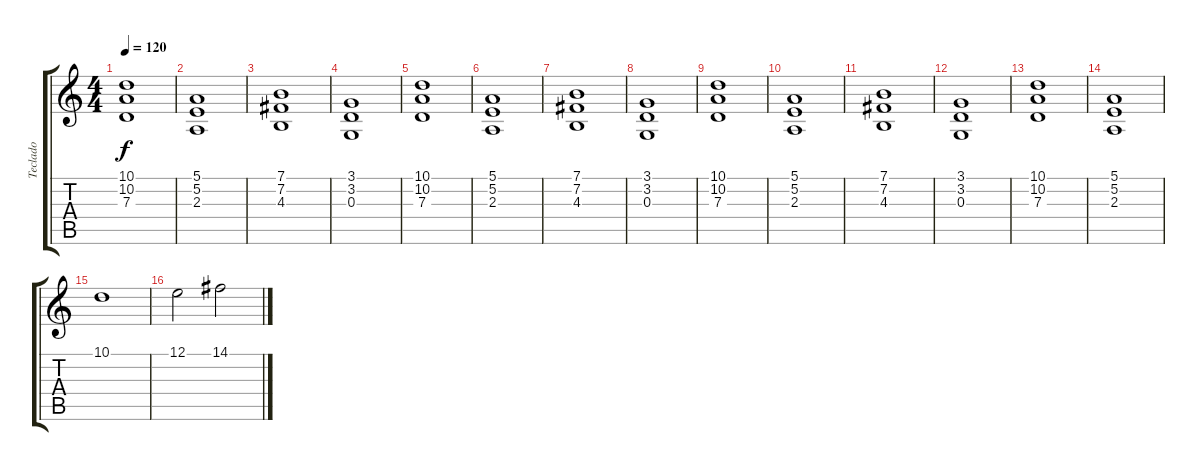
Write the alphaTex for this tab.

\track ("Teclado" "Teclado") {instrument stringensemble2}
\staff {score tabs}
\tuning (E4 B3 G3 D3 A2 E2) {hide}
\ts (4 4)
\tempo 120
\clef g2
\ks c
(10.1 10.2 7.3).1{dy f} |
(5.1 5.2 2.3).1 |
(7.1 7.2 4.3).1 |
(3.1 3.2 0.3).1 |
(10.1 10.2 7.3).1 |
(5.1 5.2 2.3).1 |
(7.1 7.2 4.3).1 |
(3.1 3.2 0.3).1 |
(10.1 10.2 7.3).1 |
(5.1 5.2 2.3).1 |
(7.1 7.2 4.3).1 |
(3.1 3.2 0.3).1 |
(10.1 10.2 7.3).1 |
(5.1 5.2 2.3).1 |
10.1.1 |
12.1.2 14.1.2
